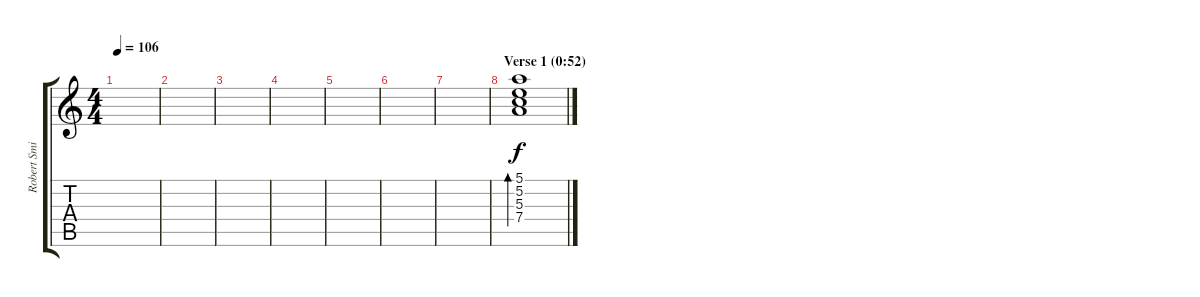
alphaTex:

\track ("Robert Smith (guitar fills)" "Robert Smi") {instrument electricguitarclean}
\staff {score tabs}
\tuning (E4 B3 G3 D3 A2 E2) {hide}
\ts (4 4)
\tempo 106
\clef g2
\ks c
|
|
|
|
|
|
|
\section ("" "Verse 1 (0:52)")
(5.1 5.2 5.3 7.4).1{bd 60}
